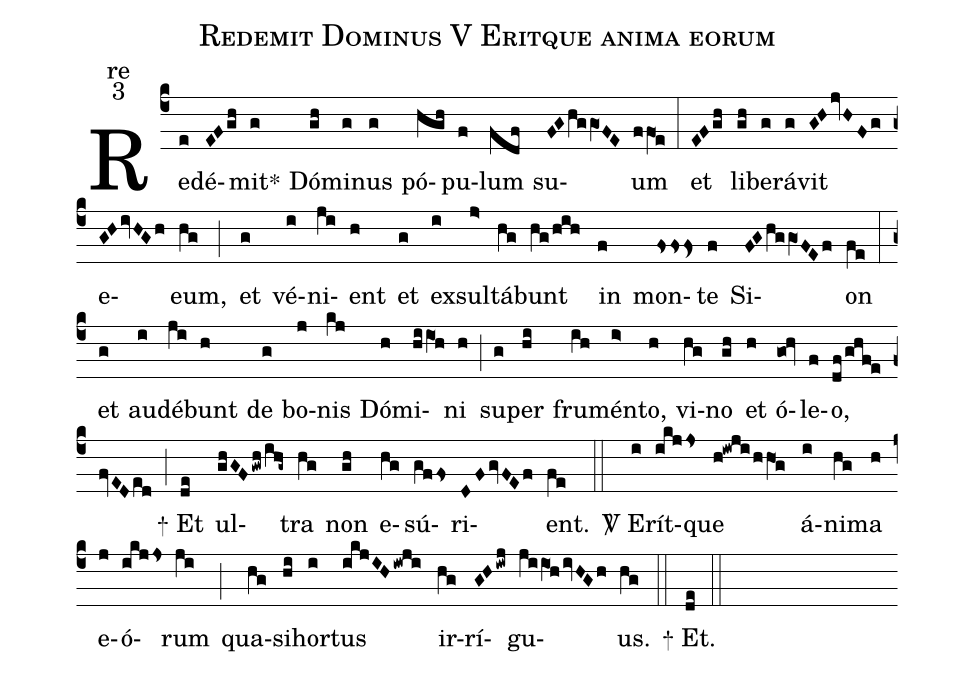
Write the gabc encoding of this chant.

name:Redemit Dominus V Eritque anima eorum;
office-part:re;
mode:3;
%%
(c4) Re(e)dé(EFgh)mit<sp>*</sp>(g) Dó(gh)mi(g)nus(g) pó(hgh)pu(f)lum(fdf) su(FGhggO1FE)um(ffO1e) (:)
et(EFgh) li(gh)be(g)rá(g)vit(GHjvHFg) e(GHivHGh)eum,(hg) (;)
et(g) vé(i)ni(ji)ent(h) et(g) ex(i)sul(j>)tá(hg)bunt(hg/hih) in(f) mon(fsfsfs>)te(f) Si(FGhggO1FEf)on(fe) (:)
et(g) au(i)dé(ji)bunt(h) de(g) bo(j)nis(kj) Dó(h)mi(hiiO1h)ni(h) (;)
su(g)per(hi) fru(ih)mén(i>)to,(h) vi(hg)no(gh) et(h) ó(go0!hv)le(f)o,(df/ghf@efvEDed) (;)
<sp>+</sp> Et(de) ul(ghGFgwh/ihg~)tra(hg) non(gh) e(hg)sú(gffs)ri(DFgvFEf)ent.(fe) (::)
<sp>V/</sp> E(i)rít(ikjjs)que(h!iwji/hhO1g) á(i)ni(hg)ma(h) e(j)ó(ikjjs)rum(ji) (;)
qua(hg)si(hi)hor(i)tus(ikjIHiwji) ir(hg)rí(GHiwj)gu(jiiO1hivHGh)us.(hg) (::)
<sp>+</sp> Et.(de) (::)
